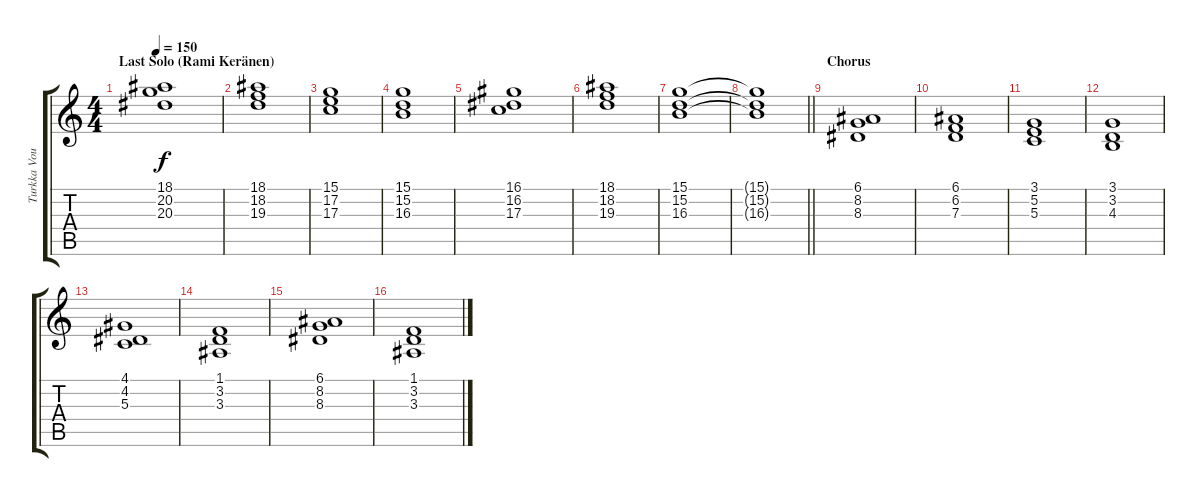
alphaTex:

\track ("Turkka Vourinen" "Turkka Vou") {instrument stringensemble1}
\staff {score tabs}
\tuning (E4 B3 G3 D3 A2 E2) {hide}
\ts (4 4)
\section ("" "Last Solo (Rami Keränen)")
\tempo 150
\clef g2
\ks c
(18.1 20.2 20.3).1{dy f} |
(18.1 18.2 19.3).1 |
(15.1 17.2 17.3).1 |
(15.1 15.2 16.3).1 |
(16.1 16.2 17.3).1 |
(18.1 18.2 19.3).1 |
(15.1 15.2 16.3).1 |
\barLineRight lightlight
(15.1{t} 15.2{t} 16.3{t}).1 |
\section ("" "Chorus")
(6.1 8.2 8.3).1 |
(6.1 6.2 7.3).1 |
(3.1 5.2 5.3).1 |
(3.1 3.2 4.3).1 |
(4.1 4.2 5.3).1 |
(1.1 3.2 3.3).1 |
(6.1 8.2 8.3).1 |
(1.1 3.2 3.3).1
